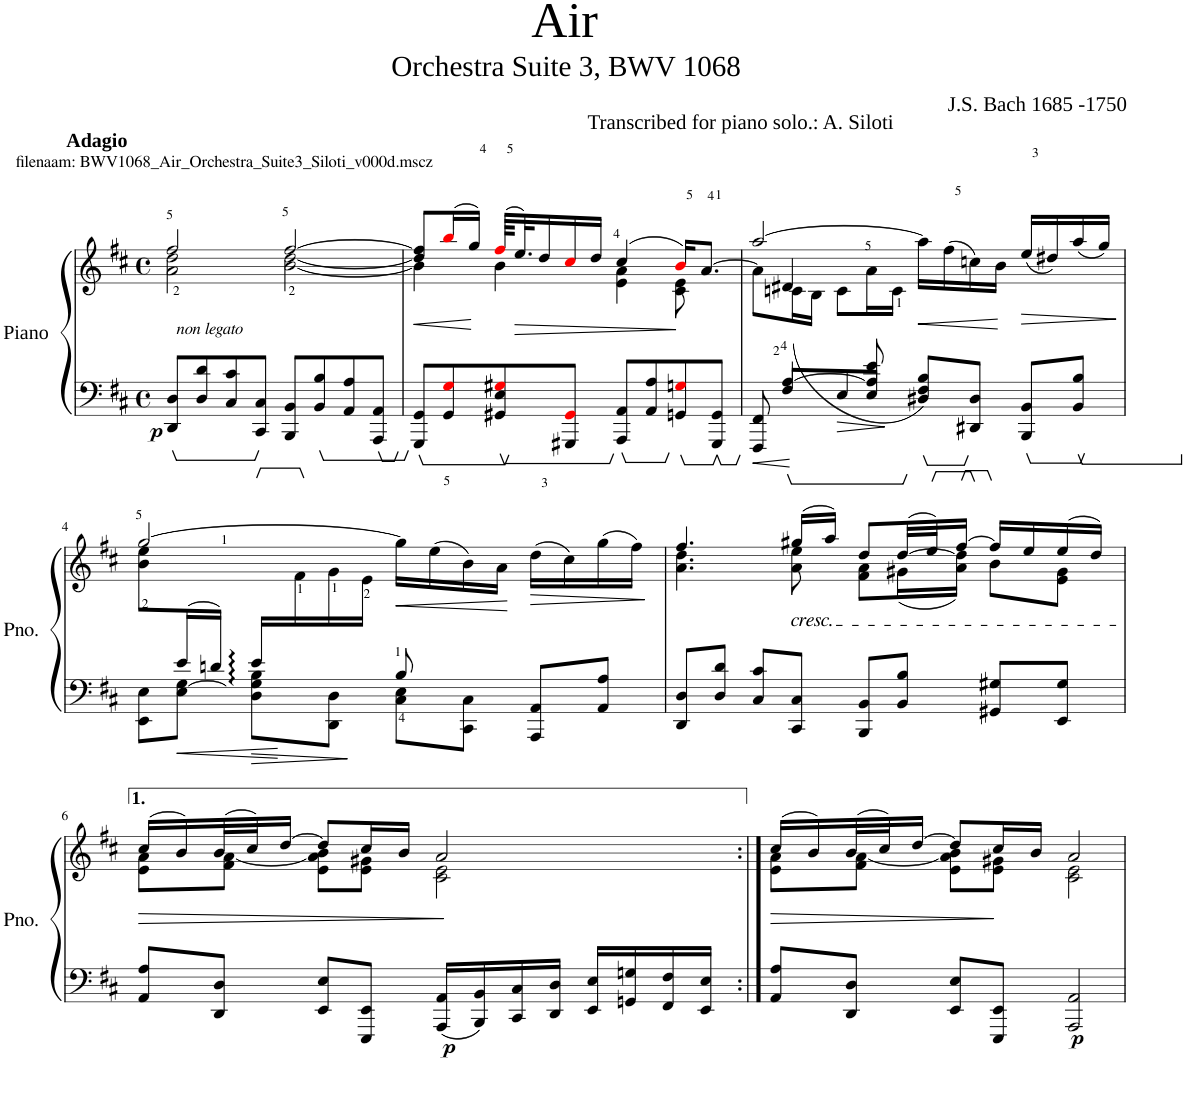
**kern	**kern	**dynam
*part1	*part1	*part1
*staff2	*staff1	*staff1/2
*I"Piano	*	*
*I'Pno.	*	*
*clefF4	*clefG2	*
*k[f#c#]	*k[f#c#]	*
*M4/4	*M4/4	*
*met(c)	*met(c)	*
=1	=1	=1
*	*^	*
!	!LO:TX:a:B:t=Adagio	!	!
!	!LO:TX:a:t=filenaam&colon; BWV1068_Air_Orchestra_Suite3_Siloti_v000d.mscz	!	!
!LO:TX:a:i:t=non legato	!	!	!
!	!	!	!LO:DY:b=2
8DD/ 8D/L	2a\ 2dd\	2ff#/	p
8D/ 8d/	.	.	.
8C#/ 8c#/	.	.	.
8CC#/ 8C#/J	.	.	.
8BBB/ 8BB/L	[2b\ [2dd\	[2ff#/	.
8BB/ 8B/	.	.	.
8AA/ 8A/	.	.	.
8AAA/ 8AA/J	.	.	.
=2	=2	=2	=2
!	!	!	!LO:HP:b
8GGG/ 8GG/L	8dd/] 8ff#/]L	4b\]	<
8GG/ 8Gi/	(16bbi/L	.	.
.	16gg/JJ)	.	.
8GG#X/ 8E/ 8G#Xi/	(64ff#i/KLLL	4b\	.
!	!	!	!LO:HP:b
.	32.ee/L)	.	>
.	16dd/	.	.
8GGG#X/ 8GG#i/J	16cc#i/	.	.
.	16dd/JJ	.	.
8AAA/ 8AA/L	(4cc#/	4e\ 4a\	.
8AA/ 8A/	.	.	.
8GGn/ 8Gni/	16bi/KL)	8c#\ 8e\	.
.	[8.a/J	.	.
8GGG#/ 8GG/J	.	8ryy	.
*	*v	*v	*
.	.	[ ]
=3	=3	=3
*^	*^	*
*	*	*	*^	*
8FFF#/ 8FF#/	8ryy	[2aa/	8a\L]	8ryy	.
8F#/L	[4A/	.	(16cn\L	4d#X/	.
.	.	.	16B\JJ	.	.
8E/	.	.	8c\L	.	.
8E/J	8A/] 8e/	.	16a\L	2ryy	.
.	.	.	16c\JJ	.	.
!	!	!	!	!	!LO:HP:b
8D#X/ 8F#/ 8B/L)	2ryy	16aa\LL]	4ryy	.	<
.	.	(16ff#\	.	.	.
8DD#X/ 8D#/J	.	16ccn\)	.	.	.
.	.	16b\JJ	.	.	.
!	!	!	!	!	!LO:HP:b
8BBB/ 8BB/L	.	16ryy	(16ee/LL	.	>
.	.	16ryy	16dd#X/)	.	.
8BB/ 8B/J	.	16ryy	(16aa/	8ryy	.
.	.	16ryy	16gg/JJ)	.	.
*v	*v	*	*	*	*
*	*v	*v	*v	*
.	.	[ ]
!!LO:LB:g=z
=4	=4	=4
*^	*^	*
*	*^	*	*	*
8ryy	8EE\ 8E\L	2ryy	[2gg/	8b\ 8ee\L	.
16e/L	8E\ [8G\J	.	.	8.ryy	.
16dn/JJ	.	.	.	.	.
16e/LL	8D\ 8G\] 8B\L	.	.	.	.
2ryy	.	.	.	16f#\	.
.	8DD\ 8D\J	.	.	16g\	.
.	.	.	.	16e\JJ	.
!	!	!	!	!	!LO:HP:b
.	8C#\ 8E\L	8B/	16gg\LL]	2ryy	<
.	.	.	(16ee\	.	.
.	8CC#\ 8C#\J	4.ryy	16b\)	.	.
.	.	.	16a\JJ	.	.
!	!	!	!	!	!LO:HP:b
.	8AAA/ 8AA/L	.	(16dd\LL	.	>
8.ryy	.	.	16cc#\)	.	.
.	8AA/ 8A/J	.	(16gg\	.	.
.	.	.	16ff#\JJ)	.	.
*v	*v	*v	*	*	*
*	*v	*v	*
.	.	[ ]
=5	=5	=5
*	*^	*
8DD/ 8D/L	4.ff#/	4.a\ 4.dd\	.
8D/ 8d/J	.	.	.
8C#/ 8c#/L	.	.	.
!	!LO:TX:b:i:t=cresc.	!	!
8CC#/ 8C#/J	(16gg#X/LL	8a\ 8ee\	.
.	16aa/JJ)	.	.
8BBB/ 8BB/L	8dd/L	8f#\ 8a\L	.
8BB/ 8B/J	([32dd/LL	(16g#X\L	.
.	32ee/J)	.	.
.	[16ff#/JJ	16a\ 16dd\]JJ)	.
8GG#X/ 8G#X/L	16ff#/LL]	8b\L	.
.	16ee/	.	.
8EE/ 8G#/J	(16ee/	8e\ 8g#\J	.
.	16dd/JJ)	.	.
!!LO:LB:g=z	!!
=6	=6	=6	=6
!	!	!	!LO:HP:b
8AA/ 8A/L	(16cc#/LL	8e\ 8a\L	>
.	16b/)	.	.
8DD/ 8D/J	(32b/L	8f#\ [8a\J	.
.	32cc#/J)	.	.
.	[16dd/JJ	.	.
8EE/ 8E/L	8dd/L]	8e\ 8a\] 8b\L	.
8EEE/ 8EE/J	16cc#/L	8e\ 8g#X\J	.
.	16b/JJ	.	.
!	!	!	!LO:DY:b=2
16AAA/ 16AA/LL	2a/	2c#\ 2e\	p
16BBB/ 16BB/	.	.	.
16CC#/ 16C#/	.	.	.
16DD/ 16D/JJ	.	.	.
16EE/ 16E/LL	.	.	.
16GGn/ 16Gn/	.	.	.
16FF#/ 16F#/	.	.	.
16EE/ 16E/JJ	.	.	.
*	*v	*v	*
.	.	]
=7:|!	=7:|!	=7:|!
!	!	!LO:HP:b
*	*^	*
8AA/ 8A/L	(16cc#/LL	8e\ 8a\L	>
.	16b/)	.	.
8DD/ 8D/J	(32b/L	8f#\ [8a\J	.
.	32cc#/J)	.	.
.	[16dd/JJ	.	.
8EE/ 8E/L	8dd/L]	8e\ 8a\] 8b\L	.
8EEE/ 8EE/J	16cc#/L	8e\ 8g#X\J	.
.	16b/JJ	.	.
!	!	!	!LO:DY:b=2
2AAA/ 2AA/	2a/	2c#\ 2e\	p
*	*v	*v	*
.	.	]
=	=	=
*-	*-	*-
